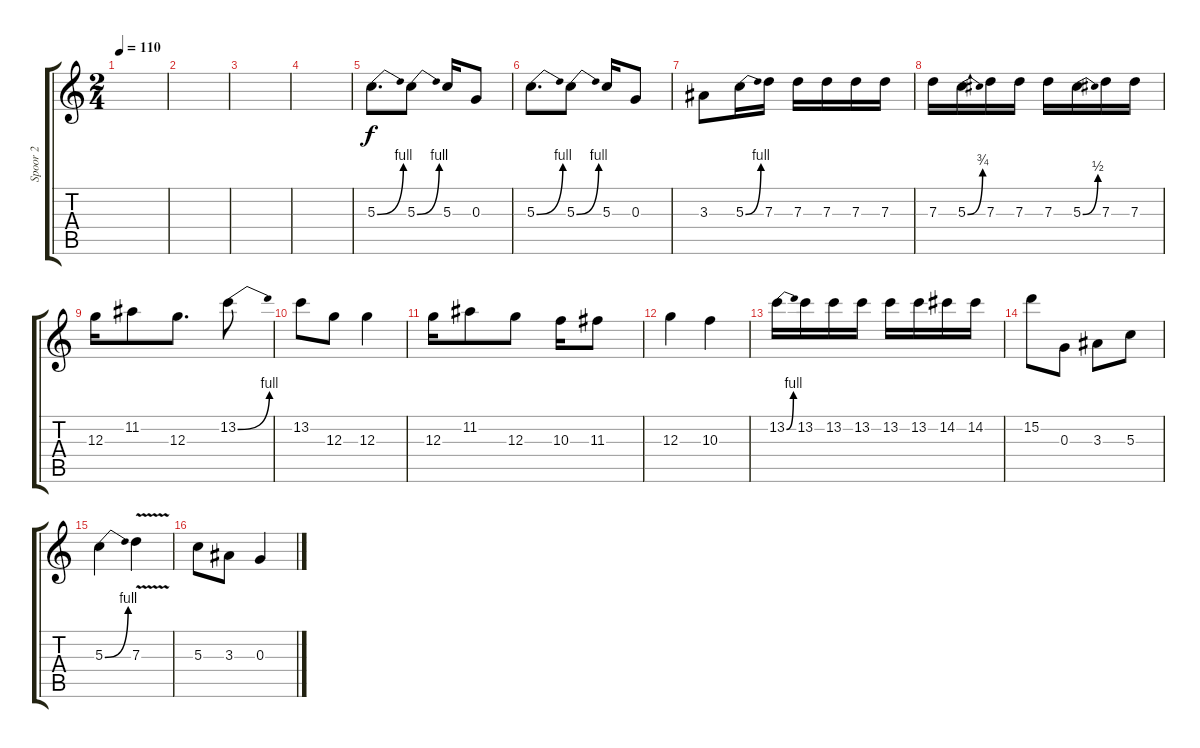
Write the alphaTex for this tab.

\track ("Spoor 2" "Spoor 2") {instrument distortionguitar}
\staff {score tabs}
\tuning (E4 B3 G3 D3 A2 E2) {hide}
\ts (2 4)
\tempo 110
\clef g2
\ks c
|
|
|
|
5.3{be (bend 0 0 60 4)}.8{d} 5.3{be (bend 0 0 60 4)}.8 5.3.16 0.3.8 |
5.3{be (bend 0 0 60 4)}.8{d} 5.3{be (bend 0 0 60 4)}.8 5.3.16 0.3.8 |
3.3.8 5.3{be (bend 0 0 60 4)}.16 7.3.16 7.3.16 7.3.16 7.3.16 7.3.16 |
7.3.16 5.3{be (bend 0 0 60 3)}.16 7.3.16 7.3.16 7.3.16 5.3{be (bend 0 0 60 2)}.16 7.3.16 7.3.16 |
12.3.16 11.2.8 12.3.8{d} 13.2{be (bend 0 0 60 4)}.8 |
13.2.8 12.3.8 12.3.4 |
12.3.16 11.2.8 12.3.8 10.3.16 11.3.8 |
12.3.4 10.3.4 |
13.2{be (bend 0 0 60 4)}.16 13.2.16 13.2.16 13.2.16 13.2.16 13.2.16 14.2.16 14.2.16 |
15.2.8 0.3.8 3.3.8 5.3.8 |
5.3{be (bend 0 0 60 4)}.4 7.3{v}.4 |
5.3.8 3.3.8 0.3.4
